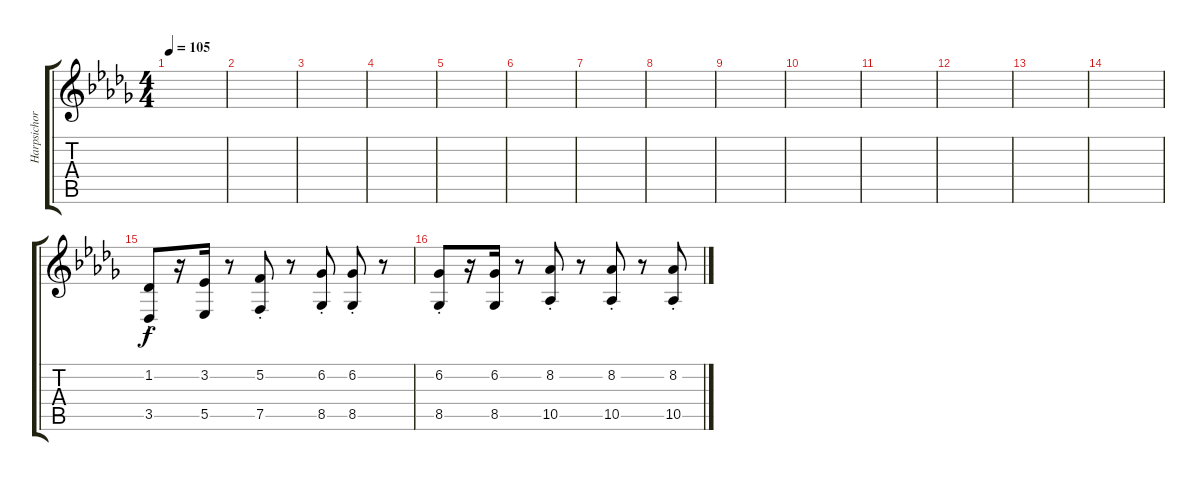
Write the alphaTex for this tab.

\track ("Harpsichord" "Harpsichor") {instrument harpsichord}
\staff {score tabs}
\tuning (F4 C4 Ab3 Eb3 Bb2 F2) {hide}
\ts (4 4)
\tempo 105
\clef g2
\ks db
|
|
|
|
|
|
|
|
|
|
|
|
|
|
(1.2{st} 3.5{st}).8 r.16 (3.2 5.5).16 r.8 (5.2{st} 7.5).8 r.8 (6.2{st} 8.5).8 (6.2{st} 8.5{st}).8 r.8 |
(6.2{st} 8.5{st}).8 r.16 (6.2 8.5).16 r.8 (8.2{st} 10.5).8 r.8 (8.2{st} 10.5).8 r.8 (8.2{st} 10.5).8
